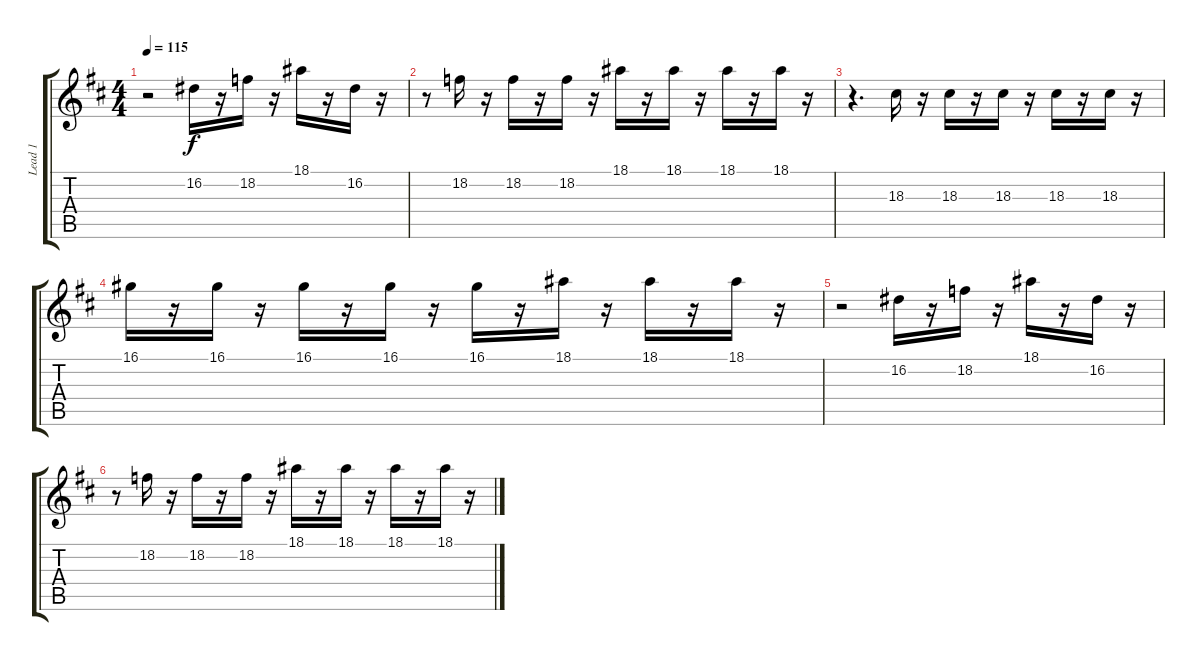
\track ("Lead 1" "Lead 1") {instrument lead1square}
\staff {score tabs}
\tuning (E4 B3 G3 D3 A2 E2) {hide}
\ts (4 4)
\tempo 115
\clef g2
\ks bminor
r.2{dy f} 16.2.16 r.16 18.2.16 r.16 18.1.16 r.16 16.2.16 r.16 |
r.8 18.2.16 r.16 18.2.16 r.16 18.2.16 r.16 18.1.16{volume 0} r.16 18.1.16 r.16 18.1.16 r.16 18.1.16 r.16 |
r.4{d} 18.3.16 r.16 18.3.16 r.16 18.3.16 r.16 18.3.16 r.16 18.3.16 r.16 |
16.1.16 r.16 16.1.16 r.16 16.1.16 r.16 16.1.16 r.16 16.1.16 r.16 18.1.16 r.16 18.1.16 r.16 18.1.16 r.16 |
r.2 16.2.16 r.16 18.2.16 r.16 18.1.16 r.16 16.2.16 r.16 |
r.8 18.2.16 r.16 18.2.16 r.16 18.2.16 r.16 18.1.16 r.16 18.1.16 r.16 18.1.16 r.16 18.1.16 r.16
